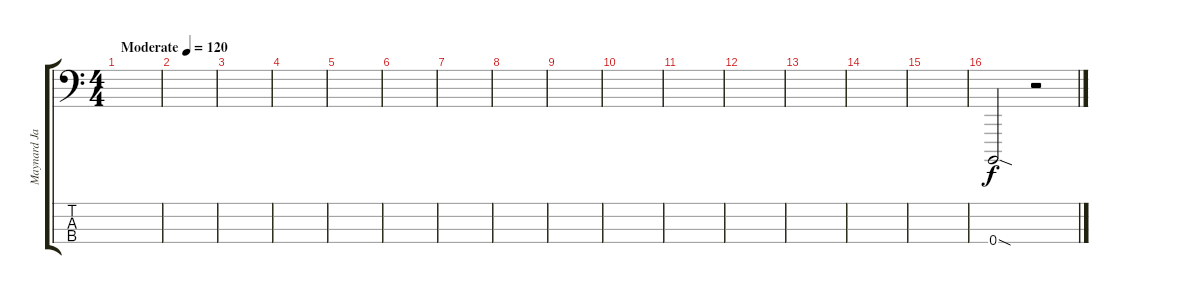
\track ("Maynard James Keenan" "Maynard Ja") {instrument lead2sawtooth}
\staff {score tabs}
\tuning (G2 D2 A1 B0) {hide}
\ts (4 4)
\tempo (120 "Moderate")
\clef f4
\ks c
|
|
|
|
|
|
|
|
|
|
|
|
|
|
|
0.4{sod}.2 r.2
